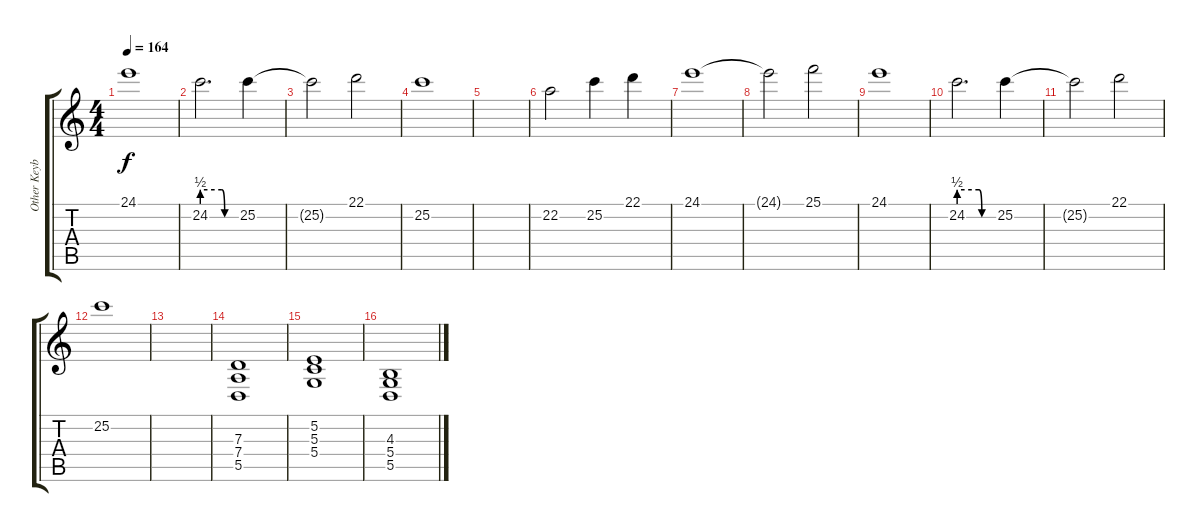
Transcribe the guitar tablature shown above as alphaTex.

\track ("Other Keyboards" "Other Keyb") {instrument pad2warm}
\staff {score tabs}
\tuning (E4 B3 G3 D3 A2 E2) {hide}
\ts (4 4)
\tempo 164
\clef g2
\ks c
24.1.1{dy f} |
24.2{be (custom 0 2 35 2 40 0 60 0)}.2{d} 25.2.4 |
25.2{t}.2 22.1.2 |
25.2.1 |
|
22.2.2 25.2.4 22.1.4 |
24.1.1 |
24.1{t}.2 25.1.2 |
24.1.1 |
24.2{be (custom 0 2 35 2 40 0 60 0)}.2{d} 25.2.4 |
25.2{t}.2 22.1.2 |
25.2.1 |
|
(7.3 7.4 5.5).1 |
(5.2 5.3 5.4).1 |
(4.3 5.4 5.5).1
